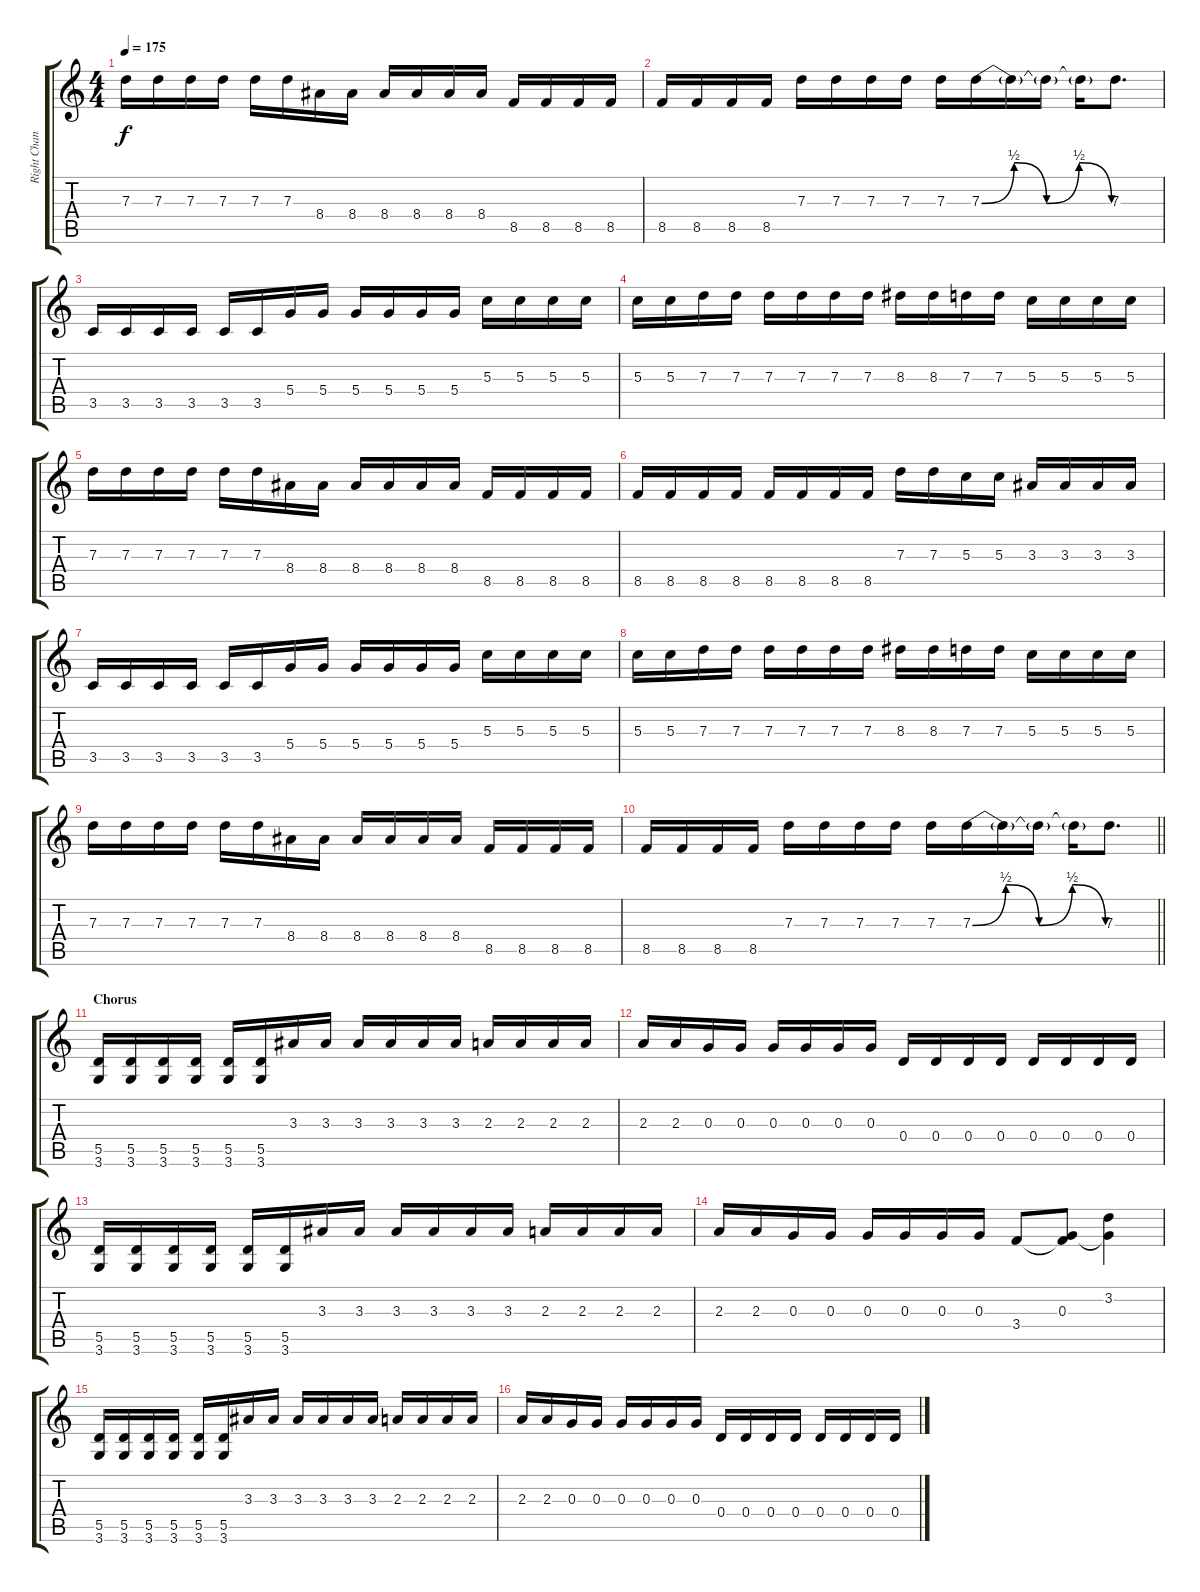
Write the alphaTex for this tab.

\track ("Right Channel" "Right Chan") {instrument distortionguitar}
\staff {score tabs}
\tuning (E4 B3 G3 D3 A2 E2) {hide}
\ts (4 4)
\tempo 175
\clef g2
\ks c
7.3.16{dy f} 7.3.16 7.3.16 7.3.16 7.3.16 7.3.16 8.4.16 8.4.16 8.4.16 8.4.16 8.4.16 8.4.16 8.5.16 8.5.16 8.5.16 8.5.16 |
8.5.16 8.5.16 8.5.16 8.5.16 7.3.16 7.3.16 7.3.16 7.3.16 7.3.16 7.3{be (custom 0 0 15 2 30 0 45 2 60 0)}.16 7.3{t}.16 7.3{t}.16 7.3{t}.16 7.3.8{d} |
3.5.16 3.5.16 3.5.16 3.5.16 3.5.16 3.5.16 5.4.16 5.4.16 5.4.16 5.4.16 5.4.16 5.4.16 5.3.16 5.3.16 5.3.16 5.3.16 |
5.3.16 5.3.16 7.3.16 7.3.16 7.3.16 7.3.16 7.3.16 7.3.16 8.3.16 8.3.16 7.3.16 7.3.16 5.3.16 5.3.16 5.3.16 5.3.16 |
7.3.16 7.3.16 7.3.16 7.3.16 7.3.16 7.3.16 8.4.16 8.4.16 8.4.16 8.4.16 8.4.16 8.4.16 8.5.16 8.5.16 8.5.16 8.5.16 |
8.5.16 8.5.16 8.5.16 8.5.16 8.5.16 8.5.16 8.5.16 8.5.16 7.3.16 7.3.16 5.3.16 5.3.16 3.3.16 3.3.16 3.3.16 3.3.16 |
3.5.16 3.5.16 3.5.16 3.5.16 3.5.16 3.5.16 5.4.16 5.4.16 5.4.16 5.4.16 5.4.16 5.4.16 5.3.16 5.3.16 5.3.16 5.3.16 |
5.3.16 5.3.16 7.3.16 7.3.16 7.3.16 7.3.16 7.3.16 7.3.16 8.3.16 8.3.16 7.3.16 7.3.16 5.3.16 5.3.16 5.3.16 5.3.16 |
7.3.16 7.3.16 7.3.16 7.3.16 7.3.16 7.3.16 8.4.16 8.4.16 8.4.16 8.4.16 8.4.16 8.4.16 8.5.16 8.5.16 8.5.16 8.5.16 |
\barLineRight lightlight
8.5.16 8.5.16 8.5.16 8.5.16 7.3.16 7.3.16 7.3.16 7.3.16 7.3.16 7.3{be (custom 0 0 15 2 30 0 45 2 60 0)}.16 7.3{t}.16 7.3{t}.16 7.3{t}.16 7.3.8{d} |
\section ("" "Chorus")
(5.5 3.6).16 (5.5 3.6).16 (5.5 3.6).16 (5.5 3.6).16 (5.5 3.6).16 (5.5 3.6).16 3.3.16 3.3.16 3.3.16 3.3.16 3.3.16 3.3.16 2.3.16 2.3.16 2.3.16 2.3.16 |
2.3.16 2.3.16 0.3.16 0.3.16 0.3.16 0.3.16 0.3.16 0.3.16 0.4.16 0.4.16 0.4.16 0.4.16 0.4.16 0.4.16 0.4.16 0.4.16 |
(5.5 3.6).16 (5.5 3.6).16 (5.5 3.6).16 (5.5 3.6).16 (5.5 3.6).16 (5.5 3.6).16 3.3.16 3.3.16 3.3.16 3.3.16 3.3.16 3.3.16 2.3.16 2.3.16 2.3.16 2.3.16 |
2.3.16 2.3.16 0.3.16 0.3.16 0.3.16 0.3.16 0.3.16 0.3.16 3.4.8 (0.3 3.4{t}).8 (3.2 0.3{t}).4 |
(5.5 3.6).16 (5.5 3.6).16 (5.5 3.6).16 (5.5 3.6).16 (5.5 3.6).16 (5.5 3.6).16 3.3.16 3.3.16 3.3.16 3.3.16 3.3.16 3.3.16 2.3.16 2.3.16 2.3.16 2.3.16 |
2.3.16 2.3.16 0.3.16 0.3.16 0.3.16 0.3.16 0.3.16 0.3.16 0.4.16 0.4.16 0.4.16 0.4.16 0.4.16 0.4.16 0.4.16 0.4.16
